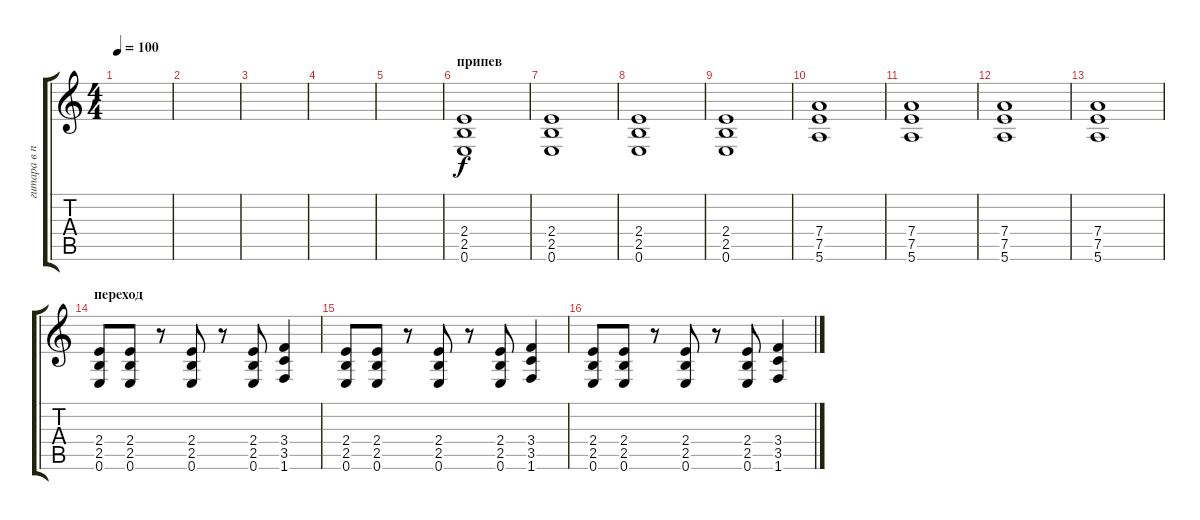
\track ("гитара в припеве" "гитара в п") {instrument distortionguitar}
\staff {score tabs}
\tuning (E4 B3 G3 D3 A2 E2) {hide}
\ts (4 4)
\tempo 100
\clef g2
\ks c
|
|
|
|
|
\section ("" "припев")
(2.4 2.5 0.6).1 |
(2.4 2.5 0.6).1 |
(2.4 2.5 0.6).1 |
(2.4 2.5 0.6).1 |
(7.4 7.5 5.6).1 |
(7.4 7.5 5.6).1 |
(7.4 7.5 5.6).1 |
(7.4 7.5 5.6).1 |
\section ("" "переход")
(2.4 2.5 0.6).8 (2.4 2.5 0.6).8 r.8 (2.4 2.5 0.6).8 r.8 (2.4 2.5 0.6).8 (3.4 3.5 1.6).4 |
(2.4 2.5 0.6).8 (2.4 2.5 0.6).8 r.8 (2.4 2.5 0.6).8 r.8 (2.4 2.5 0.6).8 (3.4 3.5 1.6).4 |
(2.4 2.5 0.6).8 (2.4 2.5 0.6).8 r.8 (2.4 2.5 0.6).8 r.8 (2.4 2.5 0.6).8 (3.4 3.5 1.6).4
